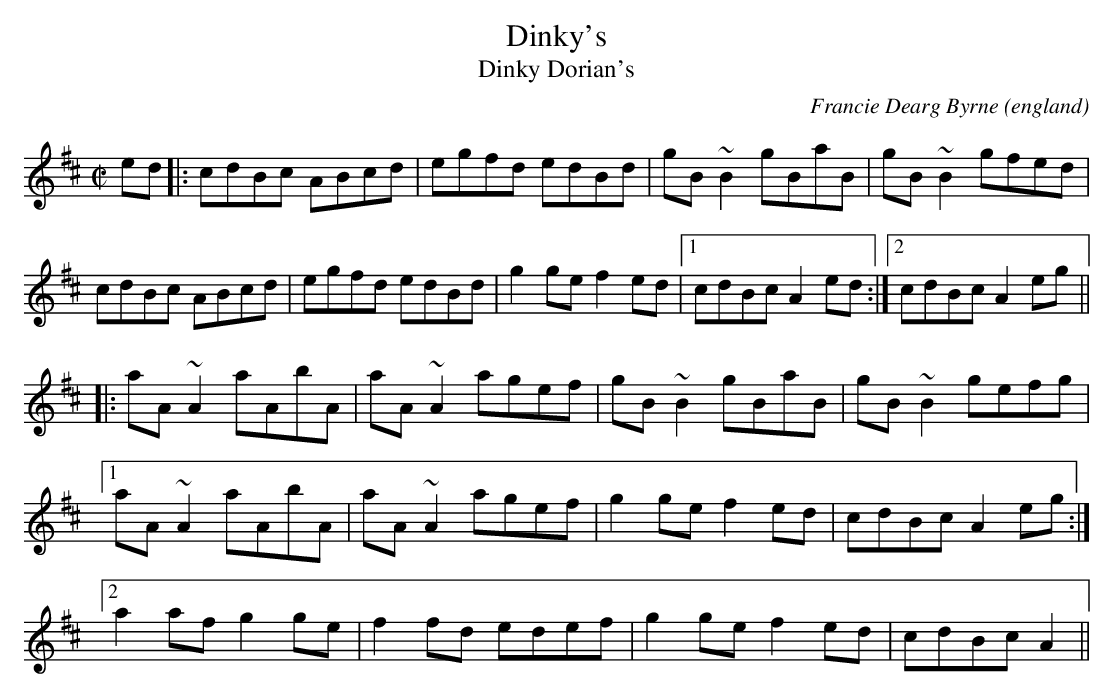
X:1
T:Dinky's
T:Dinky Dorian's
O:england
C:Francie Dearg Byrne
M:C|
K:Amix
ed|:cdBc ABcd|egfd edBd|gB~B2 gBaB|gB~B2 gfed|
cdBc ABcd|egfd edBd|g2ge f2ed|1 cdBc A2ed:|2 cdBc A2eg||
|:aA~A2 aAbA|aA~A2 agef|gB~B2 gBaB|gB~B2 gefg|
[1 aA~A2 aAbA|aA~A2 agef|g2ge f2ed|cdBc A2eg:|
[2 a2af g2ge|f2fd edef|g2ge f2ed|cdBc A2||
